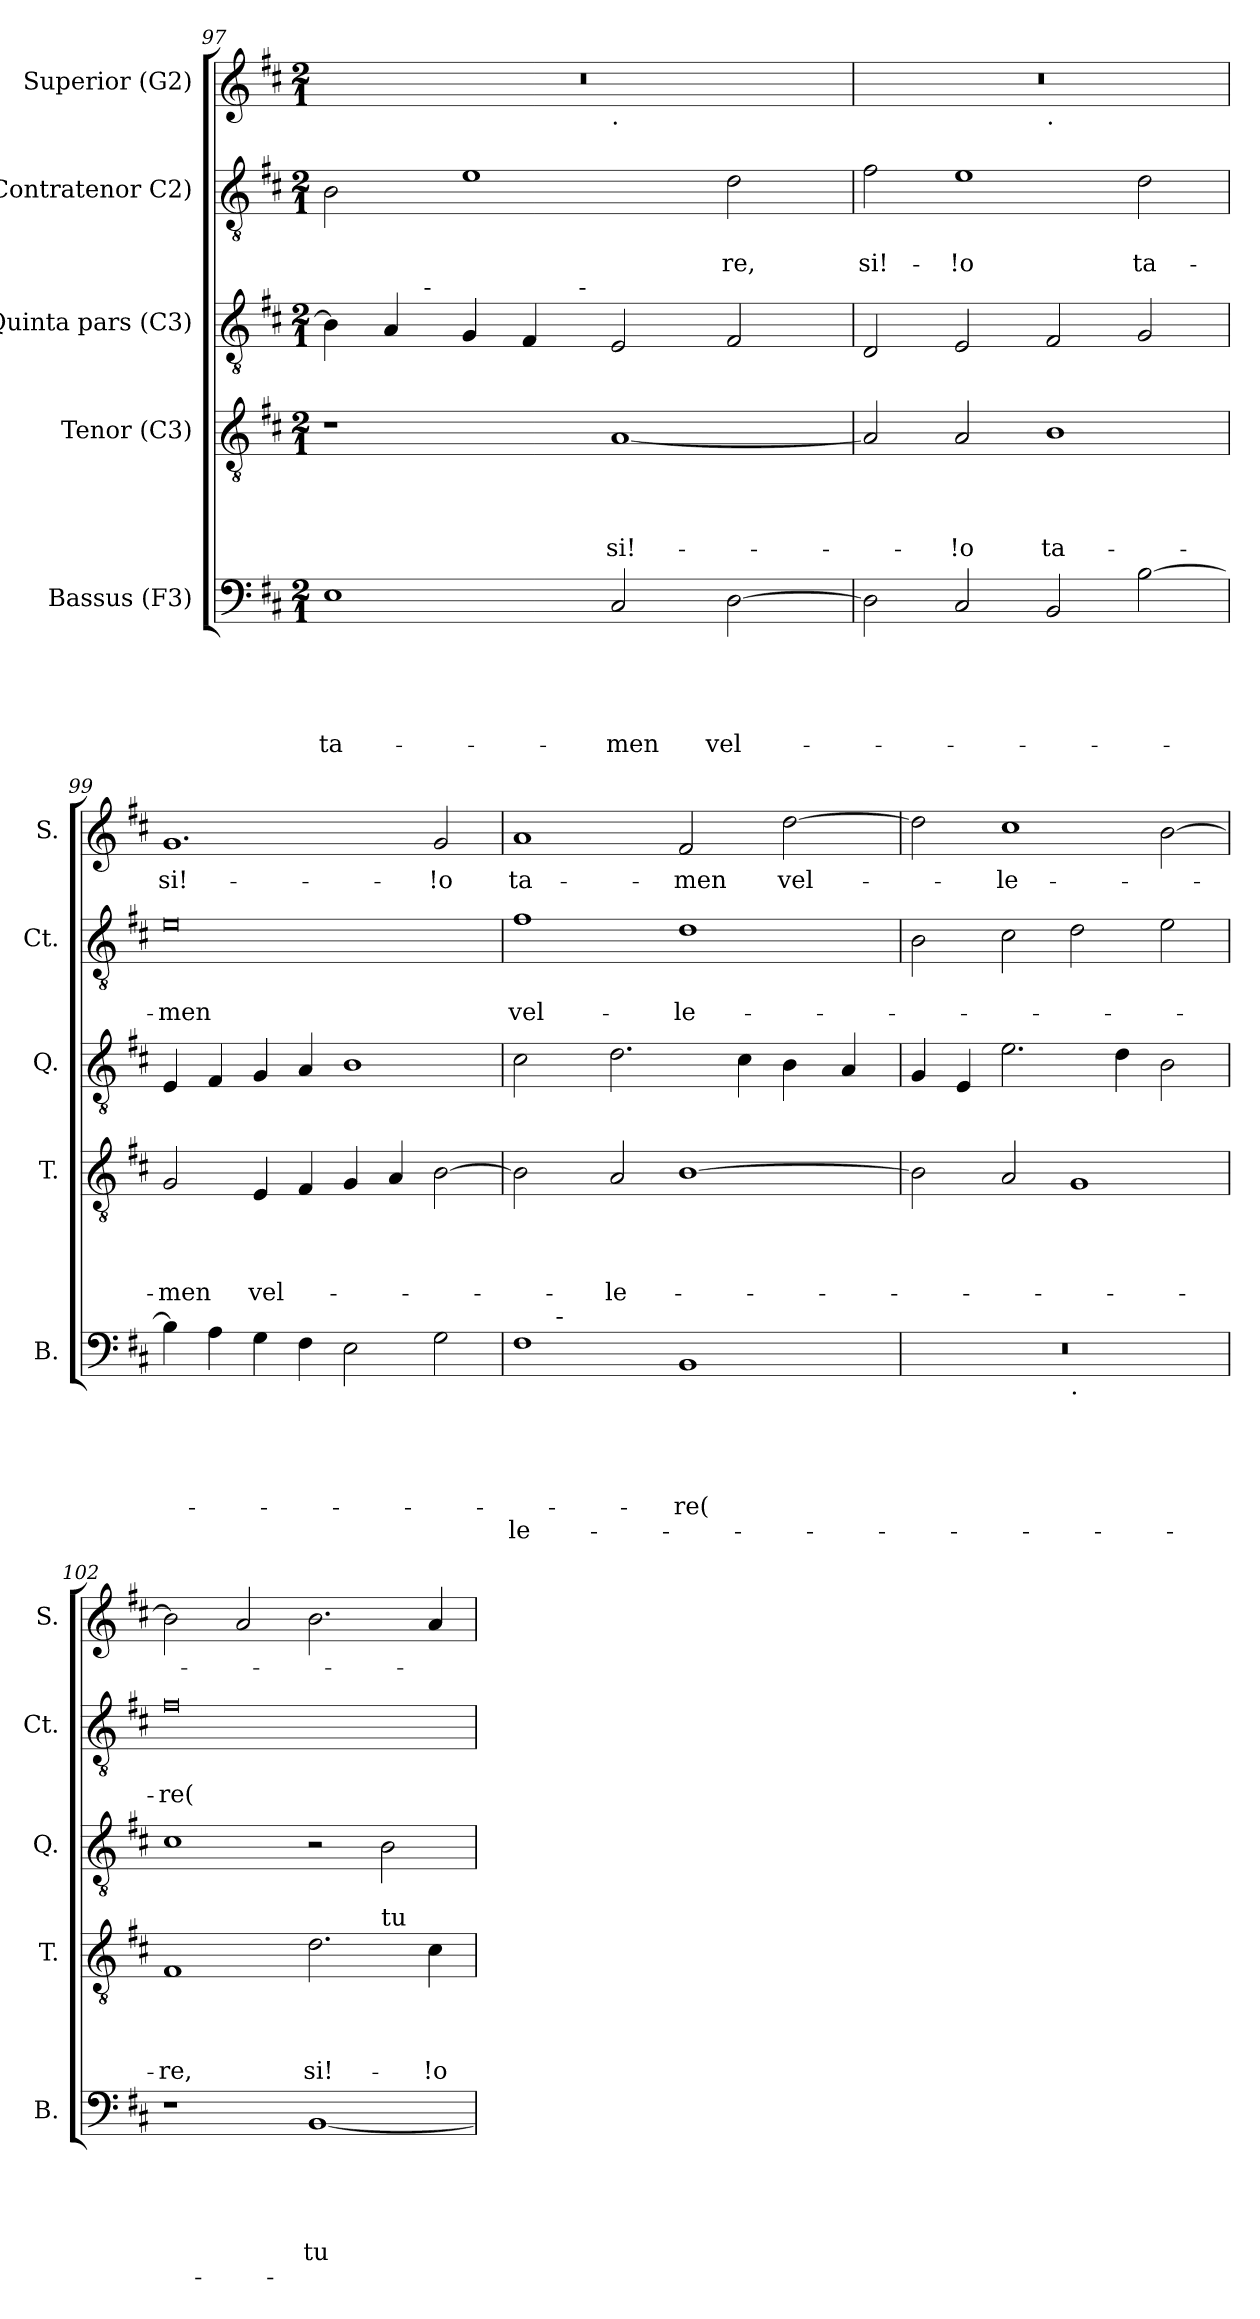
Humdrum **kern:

**kern	**text	**text	**text	**text	**text	**text	**kern	**text	**text	**text	**text	**kern	**kern	**text	**text	**kern	**text
*part5	*part5	*part5	*part5	*part5	*part5	*part5	*part4	*part4	*part4	*part4	*part4	*part3	*part2	*part2	*part2	*part1	*part1
*staff5	*staff5	*staff5	*staff5	*staff5	*staff5	*staff5	*staff4	*staff4	*staff4	*staff4	*staff4	*staff3	*staff2	*staff2	*staff2	*staff1	*staff1
*I"Bassus (F3)	*	*	*	*	*	*	*I"Tenor (C3)	*	*	*	*	*I"Quinta pars (C3)	*I"Contratenor C2)	*	*	*I"Superior (G2)	*
*I'B.	*	*	*	*	*	*	*I'T.	*	*	*	*	*I'Q.	*I'Ct.	*	*	*I'S.	*
!!LO:LB:g=z
*clefF4	*	*	*	*	*	*	*clefGv2	*	*	*	*	*clefGv2	*clefGv2	*	*	*clefG2	*
*k[f#c#]	*	*	*	*	*	*	*k[f#c#]	*	*	*	*	*k[f#c#]	*k[f#c#]	*	*	*k[f#c#]	*
*D:	*	*	*	*	*	*	*D:	*	*	*	*	*D:	*D:	*	*	*D:	*
*M2/1	*	*	*	*	*	*	*M2/1	*	*	*	*	*M2/1	*M2/1	*	*	*M2/1	*
=97	=97	=97	=97	=97	=97	=97	=97	=97	=97	=97	=97	=97	=97	=97	=97	=97	=97
!	!	!	!	!	!LO:LY:b	!	!	!	!	!	!	!	!	!	!	!	!
*	*	*	*	*	*	*	*	*	*	*	*	*^	*	*	*	*^	*
*	*	*	*	*	*	*	*	*	*	*	*	*	*^	*	*	*	*	*	*
1E	.	.	.	.	ta-	.	1r	.	.	.	.	4B\]	4.ryy	2ryy	2B\	.	.	0r	1ryy	.
.	.	.	.	.	.	.	.	.	.	.	.	4A/	.	.	.	.	.	.	.	.
!	!	!	!	!	!	!	!	!	!	!	!	!	!LO:TX:a:t=-	!	!	!	!	!	!	!
.	.	.	.	.	.	.	.	.	.	.	.	.	1ryy	.	.	.	.	.	.	.
.	.	.	.	.	.	.	.	.	.	.	.	4G/	.	4ryy	1e	.	.	.	.	.
.	.	.	.	.	.	.	.	.	.	.	.	4F#/	.	8ryy	.	.	.	.	.	.
.	.	.	.	.	.	.	.	.	.	.	.	.	.	32ryy	.	.	.	.	.	.
!	!	!	!	!	!	!	!	!	!	!	!	!	!	!LO:TX:a:t=-	!	!	!	!	!	!
.	.	.	.	.	.	.	.	.	.	.	.	.	.	1ryy	.	.	.	.	.	.
!	!	!	!	!	!	!	!	!	!	!	!	!	!	!	!	!	!	!	!LO:TX:b:t=.	!
!	!	!	!	!	!LO:LY:b	!	!	!	!	!	!LO:LY:b	!	!	!	!	!	!	!	!	!
2C#/	.	.	.	.	-men	.	[<1A	.	.	.	si!-	2E/	.	.	.	.	.	.	1ryy	.
.	.	.	.	.	.	.	.	.	.	.	.	.	2ryy	.	.	.	.	.	.	.
!	!	!	!	!	!LO:LY:b	!	!	!	!	!	!	!	!	!	!	!	!LO:LY:b	!	!	!
[>2D\	.	.	.	.	vel-	.	.	.	.	.	.	2F#/	.	.	2d\	.	-re,	.	.	.
.	.	.	.	.	.	.	.	.	.	.	.	.	8ryy	.	.	.	.	.	.	.
.	.	.	.	.	.	.	.	.	.	.	.	.	.	16.ryy	.	.	.	.	.	.
=98	=98	=98	=98	=98	=98	=98	=98	=98	=98	=98	=98	=98	=98	=98	=98	=98	=98	=98	=98	=98
!	!	!	!	!	!	!	!	!	!	!	!	!	!	!	!	!	!LO:LY:b	!	!	!
*	*	*	*	*	*	*	*	*	*	*	*	*v	*v	*v	*	*	*	*	*	*
2D\]	.	.	.	.	.	.	2A/]	.	.	.	.	2D/	2f#\	.	si!-	0r	1ryy	.
!	!	!	!	!	!	!	!	!	!	!	!LO:LY:b	!	!	!	!LO:LY:b	!	!	!
2C#/	.	.	.	.	.	.	2A/	.	.	.	-!o	2E/	1e	.	-!o	.	.	.
!	!	!	!	!	!	!	!	!	!	!	!	!	!	!	!	!	!LO:TX:b:t=.	!
!	!	!	!	!	!	!	!	!	!	!	!LO:LY:b	!	!	!	!	!	!	!
2BB/	.	.	.	.	.	.	1B	.	.	.	ta-	2F#/	.	.	.	.	1ryy	.
!	!	!	!	!	!	!	!	!	!	!	!	!	!	!	!LO:LY:b	!	!	!
[>2B\	.	.	.	.	.	.	.	.	.	.	.	2G/	2d\	.	ta-	.	.	.
=99	=99	=99	=99	=99	=99	=99	=99	=99	=99	=99	=99	=99	=99	=99	=99	=99	=99	=99
!	!	!	!	!	!	!	!	!	!	!	!LO:LY:b	!	!	!	!LO:LY:b	!	!	!LO:LY:b
*	*	*	*	*	*	*	*	*	*	*	*	*	*	*	*	*v	*v	*
4B\]	.	.	.	.	.	.	2G/	.	.	.	-men	4E/	0e	.	-men	1.g	-si!-
4A\	.	.	.	.	.	.	.	.	.	.	.	4F#/	.	.	.	.	.
!	!	!	!	!	!	!	!	!	!	!	!LO:LY:b	!	!	!	!	!	!
4G\	.	.	.	.	.	.	4E/	.	.	.	vel-	4G/	.	.	.	.	.
4F#\	.	.	.	.	.	.	4F#/	.	.	.	.	4A/	.	.	.	.	.
2E\	.	.	.	.	.	.	4G/	.	.	.	.	1B	.	.	.	.	.
.	.	.	.	.	.	.	4A/	.	.	.	.	.	.	.	.	.	.
!	!	!	!	!	!	!	!	!	!	!	!	!	!	!	!	!	!LO:LY:b
2G\	.	.	.	.	.	.	[>2B\	.	.	.	.	.	.	.	.	2g/	-!o
!!LO:PB:g=z
=100	=100	=100	=100	=100	=100	=100	=100	=100	=100	=100	=100	=100	=100	=100	=100	=100	=100
!	!	!	!	!	!	!LO:LY:b:rj	!	!	!	!	!	!	!	!	!LO:LY:b	!	!LO:LY:b
*^	*	*	*	*	*	*	*	*	*	*	*	*	*	*	*	*	*
1F#	8ryy	.	.	.	.	.	le-	2B\]	.	.	.	.	2c#\	1f#	.	vel-	1a	ta-
.	32ryy	.	.	.	.	.	.	.	.	.	.	.	.	.	.	.	.	.
!	!LO:TX:a:t=-	!	!	!	!	!	!	!	!	!	!	!	!	!	!	!	!	!
.	1ryy	.	.	.	.	.	.	.	.	.	.	.	.	.	.	.	.	.
!	!	!	!	!	!	!	!	!	!	!	!	!LO:LY:b	!	!	!	!	!	!
.	.	.	.	.	.	.	.	2A/	.	.	.	-le-	2.d\	.	.	.	.	.
!	!	!	!	!	!	!LO:LY:b	!	!	!	!	!	!	!	!	!	!LO:LY:b	!	!LO:LY:b
1BB	.	.	.	.	.	-re(	.	[>1B	.	.	.	.	.	1d	.	-le-	2f#/	-men
.	2ryy	.	.	.	.	.	.	.	.	.	.	.	.	.	.	.	.	.
.	.	.	.	.	.	.	.	.	.	.	.	.	4c#\	.	.	.	.	.
!	!	!	!	!	!	!	!	!	!	!	!	!	!	!	!	!	!	!LO:LY:b
.	.	.	.	.	.	.	.	.	.	.	.	.	4B\	.	.	.	[>2dd\	vel-
.	4ryy	.	.	.	.	.	.	.	.	.	.	.	.	.	.	.	.	.
.	.	.	.	.	.	.	.	.	.	.	.	.	4A/	.	.	.	.	.
.	16.ryy	.	.	.	.	.	.	.	.	.	.	.	.	.	.	.	.	.
=101	=101	=101	=101	=101	=101	=101	=101	=101	=101	=101	=101	=101	=101	=101	=101	=101	=101	=101
0r	1ryy	.	.	.	.	.	.	2B\]	.	.	.	.	4G/	2B\	.	.	2dd\]	.
.	.	.	.	.	.	.	.	.	.	.	.	.	4E/	.	.	.	.	.
!	!	!	!	!	!	!	!	!	!	!	!	!	!	!	!	!	!	!LO:LY:b
.	.	.	.	.	.	.	.	2A/	.	.	.	.	2.e\	2c#\	.	.	1cc#	-le-
!	!LO:TX:b:t=.	!	!	!	!	!	!	!	!	!	!	!	!	!	!	!	!	!
.	1ryy	.	.	.	.	.	.	1G	.	.	.	.	.	2d\	.	.	.	.
.	.	.	.	.	.	.	.	.	.	.	.	.	4d\	.	.	.	.	.
.	.	.	.	.	.	.	.	.	.	.	.	.	2B\	2e\	.	.	[>2b\	.
=102	=102	=102	=102	=102	=102	=102	=102	=102	=102	=102	=102	=102	=102	=102	=102	=102	=102	=102
!	!	!	!	!	!	!	!	!LO:TX:a:t=re(	!	!	!	!	!	!	!	!	!	!
!	!	!	!	!	!	!	!	!	!	!	!	!LO:LY:b	!	!	!	!LO:LY:b	!	!
*v	*v	*	*	*	*	*	*	*^	*	*	*	*	*	*	*	*	*	*
1r	.	.	.	.	.	.	1F#	1.ryy	.	.	.	-re,	1c#	0f#	.	-re(	2b\]	.
.	.	.	.	.	.	.	.	.	.	.	.	.	.	.	.	.	2a/	.
!	!	!	!	!	!LO:LY:b	!	!	!	!	!	!	!LO:LY:b	!	!	!	!	!	!
[<1BB	.	.	.	.	tu	.	2.d\	.	.	.	.	si!-	2r	.	.	.	2.b\	.
!	!	!	!	!	!	!	!	!LO:TX:a:t=tu	!	!	!	!	!	!	!	!	!	!
.	.	.	.	.	.	.	.	2ryy	.	.	.	.	2B\	.	.	.	.	.
!	!	!	!	!	!	!	!	!	!	!	!	!LO:LY:b	!	!	!	!	!	!
.	.	.	.	.	.	.	4c#\	.	.	.	.	-!o	.	.	.	.	4a/	.
*	*	*	*	*	*	*	*v	*v	*	*	*	*	*	*	*	*	*	*
=	=	=	=	=	=	=	=	=	=	=	=	=	=	=	=	=	=
*-	*-	*-	*-	*-	*-	*-	*-	*-	*-	*-	*-	*-	*-	*-	*-	*-	*-
